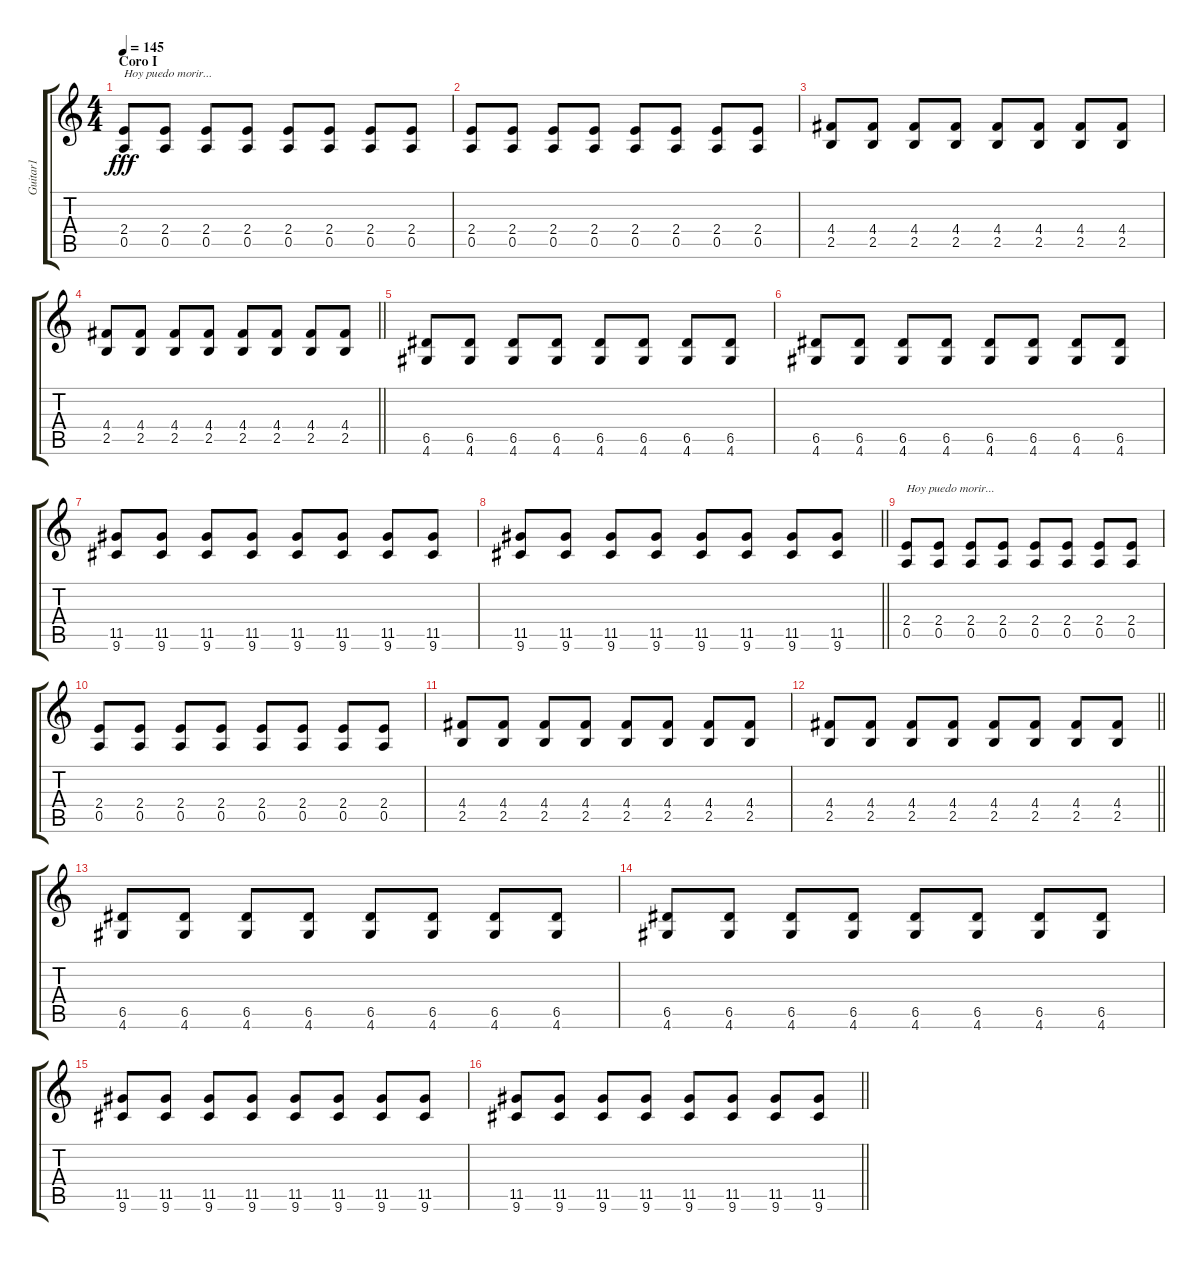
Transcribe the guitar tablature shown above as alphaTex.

\track ("Guitar1" "Guitar1") {instrument electricguitarjazz}
\staff {score tabs}
\tuning (E4 B3 G3 D3 A2 E2) {hide}
\ts (4 4)
\section ("" "Coro I")
\tempo 145
\clef g2
\ks c
(2.4 0.5).8{txt "Hoy puedo morir..." dy fff instrument distortionguitar} (2.4 0.5).8 (2.4 0.5).8 (2.4 0.5).8 (2.4 0.5).8 (2.4 0.5).8 (2.4 0.5).8 (2.4 0.5).8 |
(2.4 0.5).8 (2.4 0.5).8 (2.4 0.5).8 (2.4 0.5).8 (2.4 0.5).8 (2.4 0.5).8 (2.4 0.5).8 (2.4 0.5).8 |
(4.4 2.5).8 (4.4 2.5).8 (4.4 2.5).8 (4.4 2.5).8 (4.4 2.5).8 (4.4 2.5).8 (4.4 2.5).8 (4.4 2.5).8 |
\barLineRight lightlight
(4.4 2.5).8 (4.4 2.5).8 (4.4 2.5).8 (4.4 2.5).8 (4.4 2.5).8 (4.4 2.5).8 (4.4 2.5).8 (4.4 2.5).8 |
(6.5 4.6).8 (6.5 4.6).8 (6.5 4.6).8 (6.5 4.6).8 (6.5 4.6).8 (6.5 4.6).8 (6.5 4.6).8 (6.5 4.6).8 |
(6.5 4.6).8 (6.5 4.6).8 (6.5 4.6).8 (6.5 4.6).8 (6.5 4.6).8 (6.5 4.6).8 (6.5 4.6).8 (6.5 4.6).8 |
(11.5 9.6).8 (11.5 9.6).8 (11.5 9.6).8 (11.5 9.6).8 (11.5 9.6).8 (11.5 9.6).8 (11.5 9.6).8 (11.5 9.6).8 |
\barLineRight lightlight
(11.5 9.6).8 (11.5 9.6).8 (11.5 9.6).8 (11.5 9.6).8 (11.5 9.6).8 (11.5 9.6).8 (11.5 9.6).8 (11.5 9.6).8 |
(2.4 0.5).8{txt "Hoy puedo morir..."} (2.4 0.5).8 (2.4 0.5).8 (2.4 0.5).8 (2.4 0.5).8 (2.4 0.5).8 (2.4 0.5).8 (2.4 0.5).8 |
(2.4 0.5).8 (2.4 0.5).8 (2.4 0.5).8 (2.4 0.5).8 (2.4 0.5).8 (2.4 0.5).8 (2.4 0.5).8 (2.4 0.5).8 |
(4.4 2.5).8 (4.4 2.5).8 (4.4 2.5).8 (4.4 2.5).8 (4.4 2.5).8 (4.4 2.5).8 (4.4 2.5).8 (4.4 2.5).8 |
\barLineRight lightlight
(4.4 2.5).8 (4.4 2.5).8 (4.4 2.5).8 (4.4 2.5).8 (4.4 2.5).8 (4.4 2.5).8 (4.4 2.5).8 (4.4 2.5).8 |
(6.5 4.6).8 (6.5 4.6).8 (6.5 4.6).8 (6.5 4.6).8 (6.5 4.6).8 (6.5 4.6).8 (6.5 4.6).8 (6.5 4.6).8 |
(6.5 4.6).8 (6.5 4.6).8 (6.5 4.6).8 (6.5 4.6).8 (6.5 4.6).8 (6.5 4.6).8 (6.5 4.6).8 (6.5 4.6).8 |
(11.5 9.6).8 (11.5 9.6).8 (11.5 9.6).8 (11.5 9.6).8 (11.5 9.6).8 (11.5 9.6).8 (11.5 9.6).8 (11.5 9.6).8 |
\barLineRight lightlight
(11.5 9.6).8 (11.5 9.6).8 (11.5 9.6).8 (11.5 9.6).8 (11.5 9.6).8 (11.5 9.6).8 (11.5 9.6).8 (11.5 9.6).8
